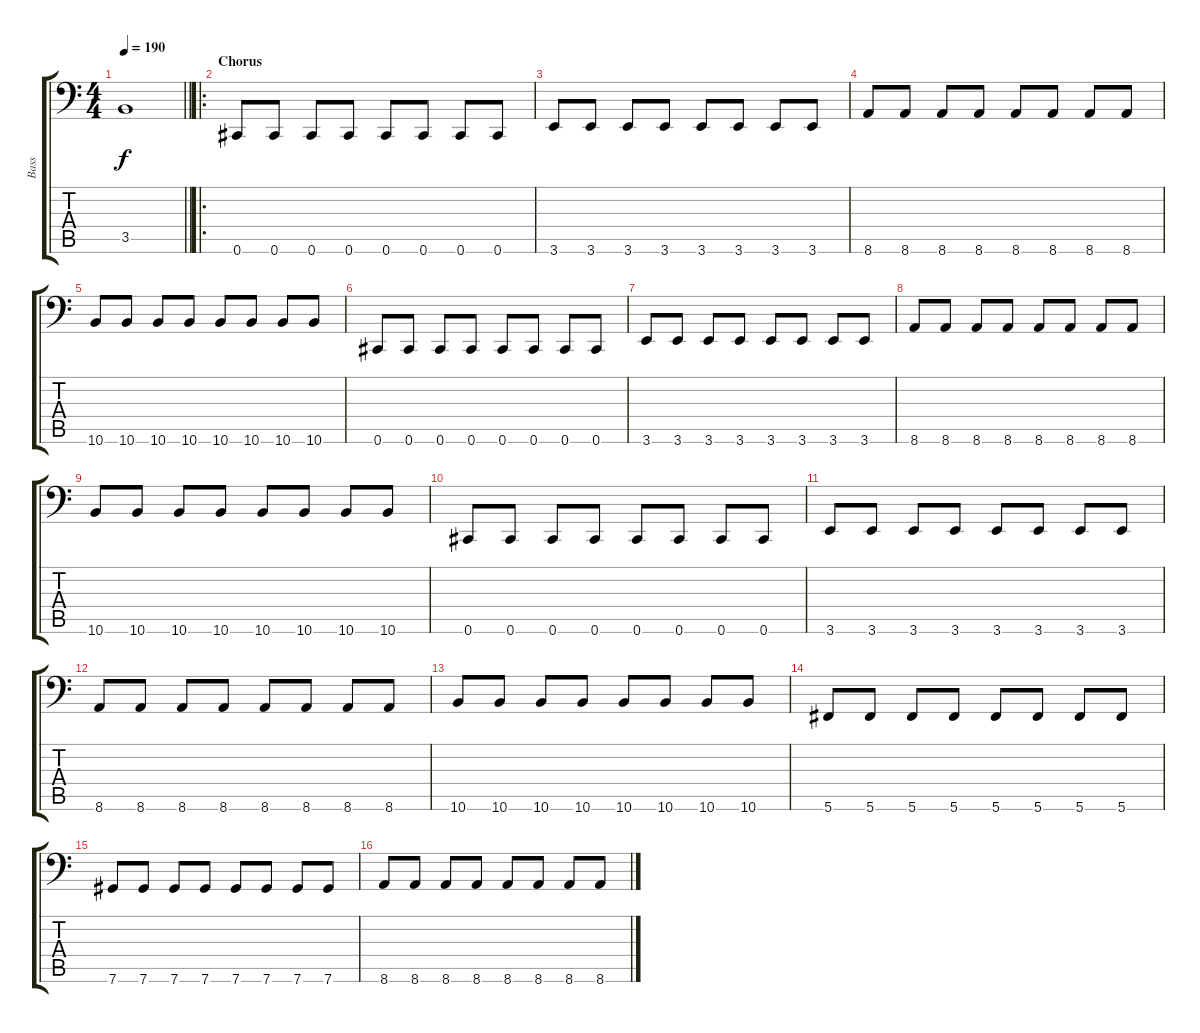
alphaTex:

\track ("Bass" "Bass") {instrument electricbasspick}
\staff {score tabs}
\tuning (Eb3 Bb2 Gb2 Db2 Ab1 Db1) {hide}
\ts (4 4)
\tempo 190
\clef f4
\barLineRight lightlight
\ks c
3.5.1{dy f} |
\ro
\section ("" "Chorus")
0.6.8 0.6.8 0.6.8 0.6.8 0.6.8 0.6.8 0.6.8 0.6.8 |
3.6.8 3.6.8 3.6.8 3.6.8 3.6.8 3.6.8 3.6.8 3.6.8 |
8.6.8 8.6.8 8.6.8 8.6.8 8.6.8 8.6.8 8.6.8 8.6.8 |
10.6.8 10.6.8 10.6.8 10.6.8 10.6.8 10.6.8 10.6.8 10.6.8 |
0.6.8 0.6.8 0.6.8 0.6.8 0.6.8 0.6.8 0.6.8 0.6.8 |
3.6.8 3.6.8 3.6.8 3.6.8 3.6.8 3.6.8 3.6.8 3.6.8 |
8.6.8 8.6.8 8.6.8 8.6.8 8.6.8 8.6.8 8.6.8 8.6.8 |
10.6.8 10.6.8 10.6.8 10.6.8 10.6.8 10.6.8 10.6.8 10.6.8 |
0.6.8 0.6.8 0.6.8 0.6.8 0.6.8 0.6.8 0.6.8 0.6.8 |
3.6.8 3.6.8 3.6.8 3.6.8 3.6.8 3.6.8 3.6.8 3.6.8 |
8.6.8 8.6.8 8.6.8 8.6.8 8.6.8 8.6.8 8.6.8 8.6.8 |
10.6.8 10.6.8 10.6.8 10.6.8 10.6.8 10.6.8 10.6.8 10.6.8 |
5.6.8 5.6.8 5.6.8 5.6.8 5.6.8 5.6.8 5.6.8 5.6.8 |
7.6.8 7.6.8 7.6.8 7.6.8 7.6.8 7.6.8 7.6.8 7.6.8 |
8.6.8 8.6.8 8.6.8 8.6.8 8.6.8 8.6.8 8.6.8 8.6.8
